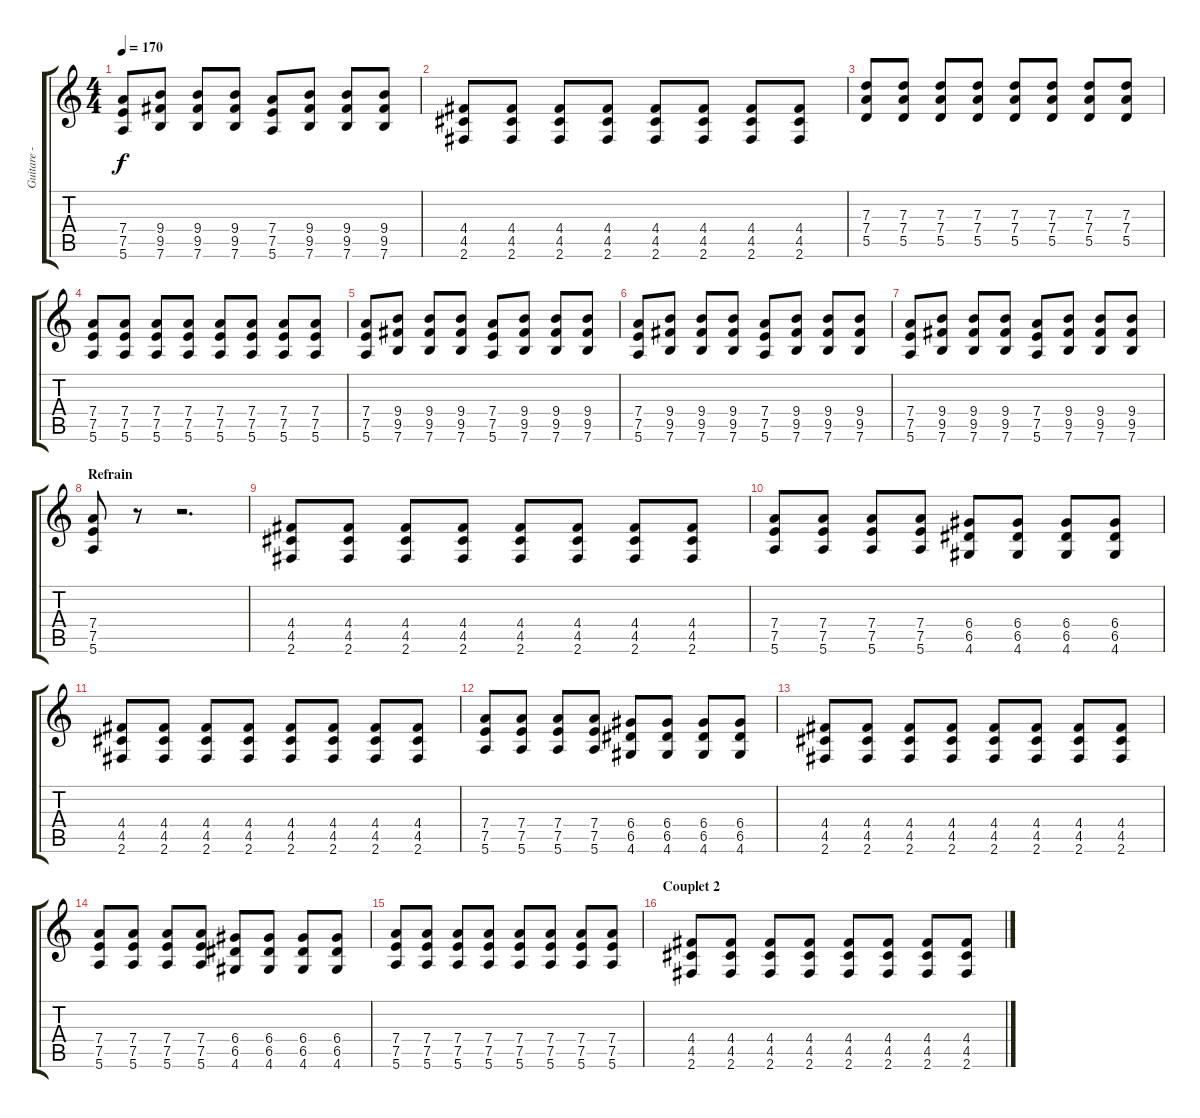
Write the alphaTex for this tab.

\track ("Guitare - Yves " "Guitare - ") {instrument overdrivenguitar}
\staff {score tabs}
\tuning (E4 B3 G3 D3 A2 E2) {hide}
\ts (4 4)
\tempo 170
\clef g2
\ks c
(7.4 7.5 5.6).8{dy f} (9.4 9.5 7.6).8 (9.4 9.5 7.6).8 (9.4 9.5 7.6).8 (7.4 7.5 5.6).8 (9.4 9.5 7.6).8 (9.4 9.5 7.6).8 (9.4 9.5 7.6).8 |
(4.4 4.5 2.6).8 (4.4 4.5 2.6).8 (4.4 4.5 2.6).8 (4.4 4.5 2.6).8 (4.4 4.5 2.6).8 (4.4 4.5 2.6).8 (4.4 4.5 2.6).8 (4.4 4.5 2.6).8 |
(7.3 7.4 5.5).8 (7.3 7.4 5.5).8 (7.3 7.4 5.5).8 (7.3 7.4 5.5).8 (7.3 7.4 5.5).8 (7.3 7.4 5.5).8 (7.3 7.4 5.5).8 (7.3 7.4 5.5).8 |
(7.4 7.5 5.6).8 (7.4 7.5 5.6).8 (7.4 7.5 5.6).8 (7.4 7.5 5.6).8 (7.4 7.5 5.6).8 (7.4 7.5 5.6).8 (7.4 7.5 5.6).8 (7.4 7.5 5.6).8 |
(7.4 7.5 5.6).8 (9.4 9.5 7.6).8 (9.4 9.5 7.6).8 (9.4 9.5 7.6).8 (7.4 7.5 5.6).8 (9.4 9.5 7.6).8 (9.4 9.5 7.6).8 (9.4 9.5 7.6).8 |
(7.4 7.5 5.6).8 (9.4 9.5 7.6).8 (9.4 9.5 7.6).8 (9.4 9.5 7.6).8 (7.4 7.5 5.6).8 (9.4 9.5 7.6).8 (9.4 9.5 7.6).8 (9.4 9.5 7.6).8 |
(7.4 7.5 5.6).8 (9.4 9.5 7.6).8 (9.4 9.5 7.6).8 (9.4 9.5 7.6).8 (7.4 7.5 5.6).8 (9.4 9.5 7.6).8 (9.4 9.5 7.6).8 (9.4 9.5 7.6).8 |
\section ("" "Refrain")
(7.4 7.5 5.6).8 r.8 r.2{d} |
(4.4 4.5 2.6).8 (4.4 4.5 2.6).8 (4.4 4.5 2.6).8 (4.4 4.5 2.6).8 (4.4 4.5 2.6).8 (4.4 4.5 2.6).8 (4.4 4.5 2.6).8 (4.4 4.5 2.6).8 |
(7.4 7.5 5.6).8 (7.4 7.5 5.6).8 (7.4 7.5 5.6).8 (7.4 7.5 5.6).8 (6.4 6.5 4.6).8 (6.4 6.5 4.6).8 (6.4 6.5 4.6).8 (6.4 6.5 4.6).8 |
(4.4 4.5 2.6).8 (4.4 4.5 2.6).8 (4.4 4.5 2.6).8 (4.4 4.5 2.6).8 (4.4 4.5 2.6).8 (4.4 4.5 2.6).8 (4.4 4.5 2.6).8 (4.4 4.5 2.6).8 |
(7.4 7.5 5.6).8 (7.4 7.5 5.6).8 (7.4 7.5 5.6).8 (7.4 7.5 5.6).8 (6.4 6.5 4.6).8 (6.4 6.5 4.6).8 (6.4 6.5 4.6).8 (6.4 6.5 4.6).8 |
(4.4 4.5 2.6).8 (4.4 4.5 2.6).8 (4.4 4.5 2.6).8 (4.4 4.5 2.6).8 (4.4 4.5 2.6).8 (4.4 4.5 2.6).8 (4.4 4.5 2.6).8 (4.4 4.5 2.6).8 |
(7.4 7.5 5.6).8 (7.4 7.5 5.6).8 (7.4 7.5 5.6).8 (7.4 7.5 5.6).8 (6.4 6.5 4.6).8 (6.4 6.5 4.6).8 (6.4 6.5 4.6).8 (6.4 6.5 4.6).8 |
(7.4 7.5 5.6).8 (7.4 7.5 5.6).8 (7.4 7.5 5.6).8 (7.4 7.5 5.6).8 (7.4 7.5 5.6).8 (7.4 7.5 5.6).8 (7.4 7.5 5.6).8 (7.4 7.5 5.6).8 |
\section ("" "Couplet 2")
(4.4 4.5 2.6).8 (4.4 4.5 2.6).8 (4.4 4.5 2.6).8 (4.4 4.5 2.6).8 (4.4 4.5 2.6).8 (4.4 4.5 2.6).8 (4.4 4.5 2.6).8 (4.4 4.5 2.6).8
